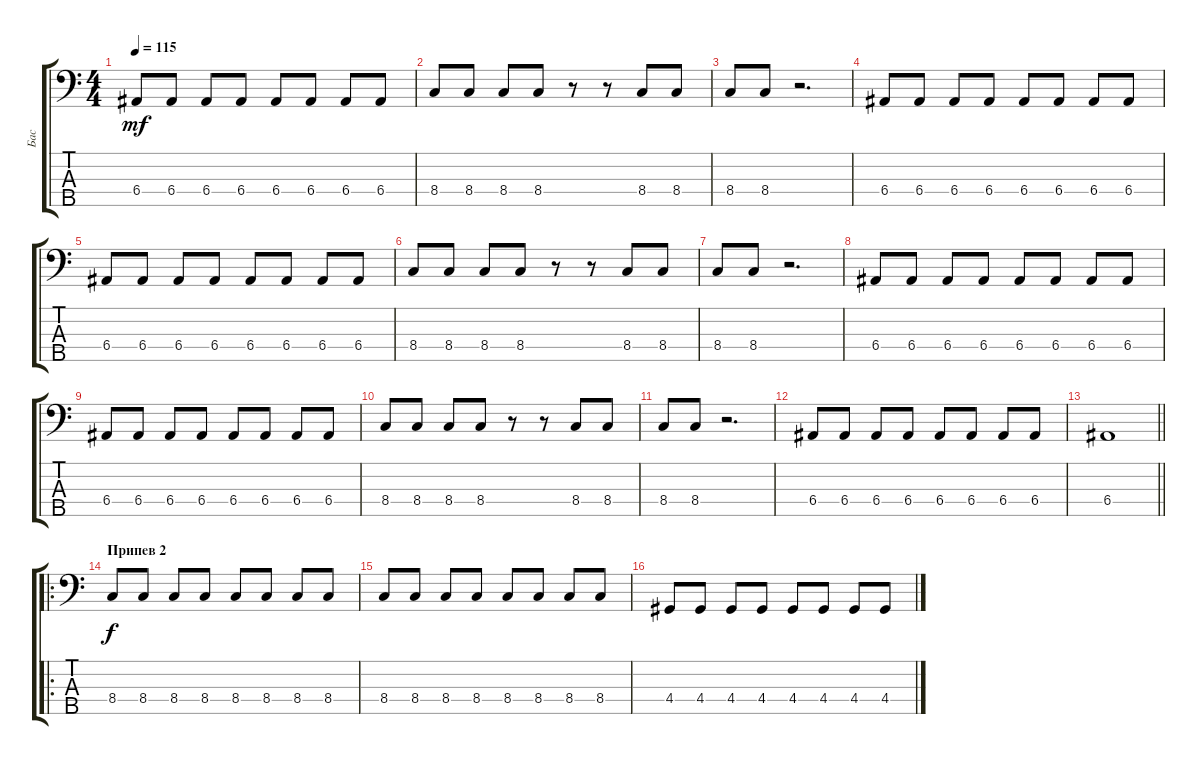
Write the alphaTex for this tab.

\track ("Бас" "Бас") {instrument electricbassfinger}
\staff {score tabs}
\tuning (G2 D2 A1 E1 B0) {hide}
\ts (4 4)
\tempo 115
\clef f4
\ks c
6.4.8{dy mf} 6.4.8 6.4.8 6.4.8 6.4.8 6.4.8 6.4.8 6.4.8 |
8.4.8 8.4.8 8.4.8 8.4.8 r.8 r.8 8.4.8 8.4.8 |
8.4.8 8.4.8 r.2{d} |
6.4.8 6.4.8 6.4.8 6.4.8 6.4.8 6.4.8 6.4.8 6.4.8 |
6.4.8 6.4.8 6.4.8 6.4.8 6.4.8 6.4.8 6.4.8 6.4.8 |
8.4.8 8.4.8 8.4.8 8.4.8 r.8 r.8 8.4.8 8.4.8 |
8.4.8 8.4.8 r.2{d} |
6.4.8 6.4.8 6.4.8 6.4.8 6.4.8 6.4.8 6.4.8 6.4.8 |
6.4.8 6.4.8 6.4.8 6.4.8 6.4.8 6.4.8 6.4.8 6.4.8 |
8.4.8 8.4.8 8.4.8 8.4.8 r.8 r.8 8.4.8 8.4.8 |
8.4.8 8.4.8 r.2{d} |
6.4.8 6.4.8 6.4.8 6.4.8 6.4.8 6.4.8 6.4.8 6.4.8 |
\barLineRight lightlight
6.4.1 |
\ro
\section ("" "Припев 2")
8.4.8{dy f} 8.4.8 8.4.8 8.4.8 8.4.8 8.4.8 8.4.8 8.4.8 |
8.4.8 8.4.8 8.4.8 8.4.8 8.4.8 8.4.8 8.4.8 8.4.8 |
4.4.8 4.4.8 4.4.8 4.4.8 4.4.8 4.4.8 4.4.8 4.4.8
